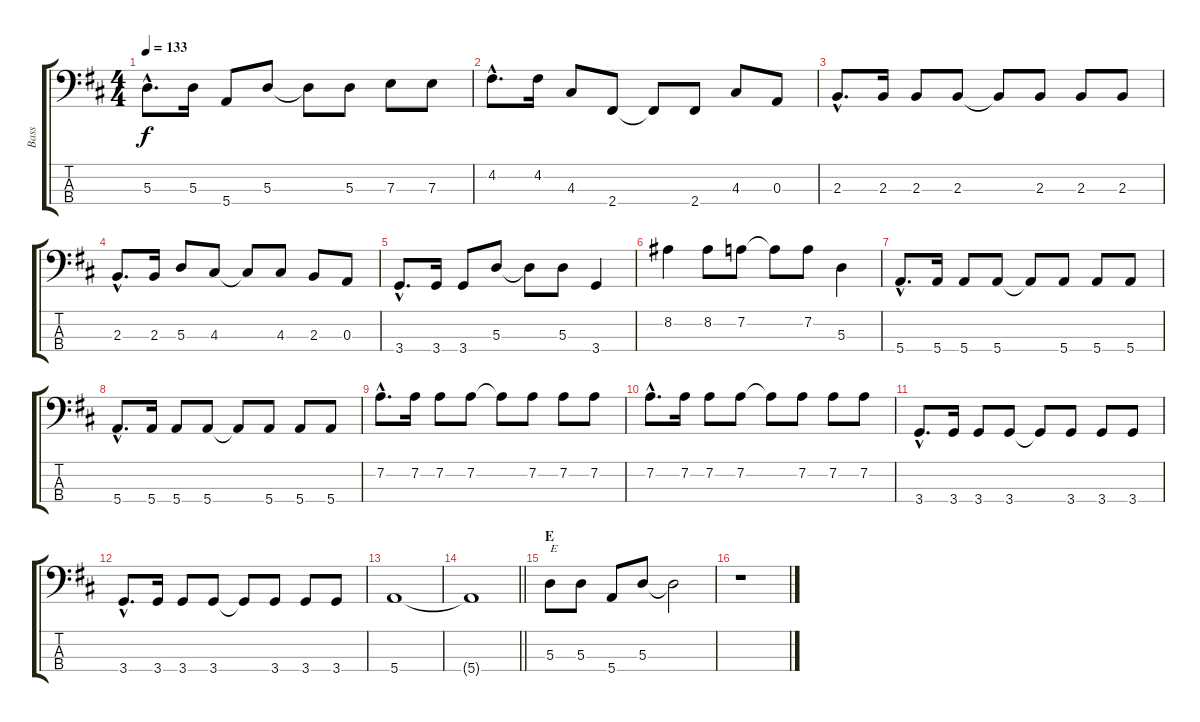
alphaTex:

\track ("Bass" "Bass") {instrument electricbasspick}
\staff {score tabs}
\tuning (G2 D2 A1 E1) {hide}
\ts (4 4)
\tempo 133
\clef f4
\ks d
5.3{hac}.8{d dy f} 5.3.16 5.4.8 5.3.8 5.3{t}.8 5.3.8 7.3.8 7.3.8 |
4.2{hac}.8{d} 4.2.16 4.3.8 2.4.8 2.4{t}.8 2.4.8 4.3.8 0.3.8 |
2.3{hac}.8{d} 2.3.16 2.3.8 2.3.8 2.3{t}.8 2.3.8 2.3.8 2.3.8 |
2.3{hac}.8{d} 2.3.16 5.3.8 4.3.8 4.3{t}.8 4.3.8 2.3.8 0.3.8 |
3.4{hac}.8{d} 3.4.16 3.4.8 5.3.8 5.3{t}.8 5.3.8 3.4.4 |
8.2.4 8.2.8 7.2.8 7.2{t}.8 7.2.8 5.3.4 |
5.4{hac}.8{d} 5.4.16 5.4.8 5.4.8 5.4{t}.8 5.4.8 5.4.8 5.4.8 |
5.4{hac}.8{d} 5.4.16 5.4.8 5.4.8 5.4{t}.8 5.4.8 5.4.8 5.4.8 |
7.2{hac}.8{d} 7.2.16 7.2.8 7.2.8 7.2{t}.8 7.2.8 7.2.8 7.2.8 |
7.2{hac}.8{d} 7.2.16 7.2.8 7.2.8 7.2{t}.8 7.2.8 7.2.8 7.2.8 |
3.4{hac}.8{d} 3.4.16 3.4.8 3.4.8 3.4{t}.8 3.4.8 3.4.8 3.4.8 |
3.4{hac}.8{d} 3.4.16 3.4.8 3.4.8 3.4{t}.8 3.4.8 3.4.8 3.4.8 |
5.4.1 |
\barLineRight lightlight
5.4{t}.1 |
\section ("" "E")
5.3.8{txt "E"} 5.3.8 5.4.8 5.3.8 5.3{t}.2 |
r.1
